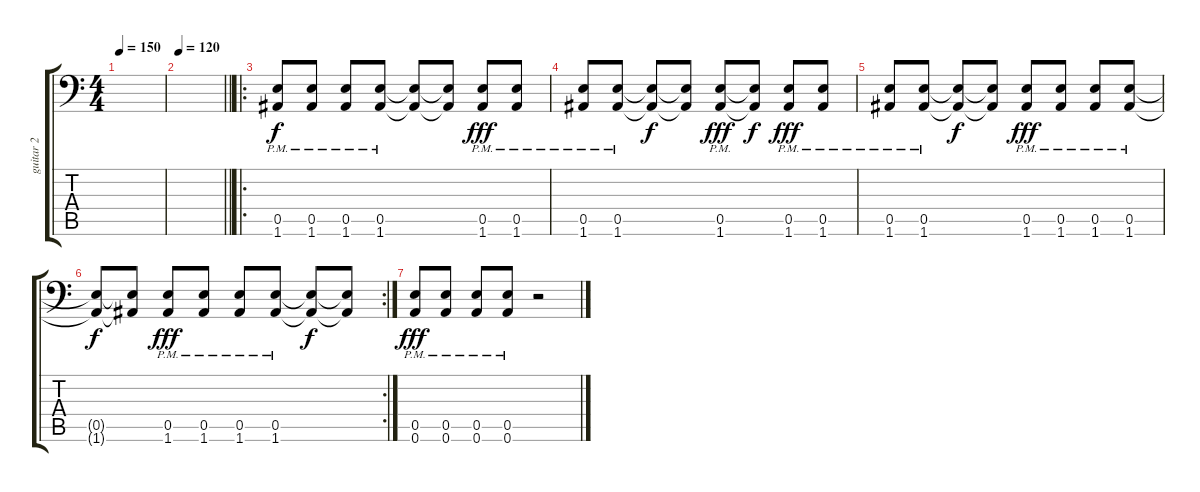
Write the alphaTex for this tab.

\track ("guitar 2" "guitar 2") {instrument distortionguitar}
\staff {score tabs}
\tuning (B3 Gb3 D3 A2 E2 A1) {hide}
\ts (4 4)
\tempo 150
\clef f4
\ks c
|
\tempo 120
\barLineRight lightlight
|
\ro
\section ("" "")
(0.5{pm} 1.6{pm}).8 (0.5{pm} 1.6{pm}).8 (0.5{pm} 1.6{pm}).8 (0.5{pm} 1.6{pm}).8 (0.5{t} 1.6{t}).8{dy f} (0.5{t} 1.6{t}).8 (0.5{pm} 1.6{pm}).8{dy fff} (0.5{pm} 1.6{pm}).8 |
(0.5{pm} 1.6{pm}).8 (0.5{pm} 1.6{pm}).8 (0.5{t} 1.6{t}).8{dy f} (0.5{t} 1.6{t}).8 (0.5{pm} 1.6{pm}).8{dy fff} (0.5{t} 1.6{t}).8{dy f} (0.5{pm} 1.6{pm}).8{dy fff} (0.5{pm} 1.6{pm}).8 |
(0.5{pm} 1.6{pm}).8 (0.5{pm} 1.6{pm}).8 (0.5{t} 1.6{t}).8{dy f} (0.5{t} 1.6{t}).8 (0.5{pm} 1.6{pm}).8{dy fff} (0.5{pm} 1.6{pm}).8 (0.5{pm} 1.6{pm}).8 (0.5{pm} 1.6{pm}).8 |
\rc 2
(0.5{t} 1.6{t}).8{dy f} (0.5{t} 1.6{t}).8 (0.5{pm} 1.6{pm}).8{dy fff} (0.5{pm} 1.6{pm}).8 (0.5{pm} 1.6{pm}).8 (0.5{pm} 1.6{pm}).8 (0.5{t} 1.6{t}).8{dy f} (0.5{t} 1.6{t}).8 |
(0.5{pm} 0.6{pm}).8{dy fff} (0.5{pm} 0.6{pm}).8 (0.5{pm} 0.6{pm}).8 (0.5{pm} 0.6{pm}).8 r.2
